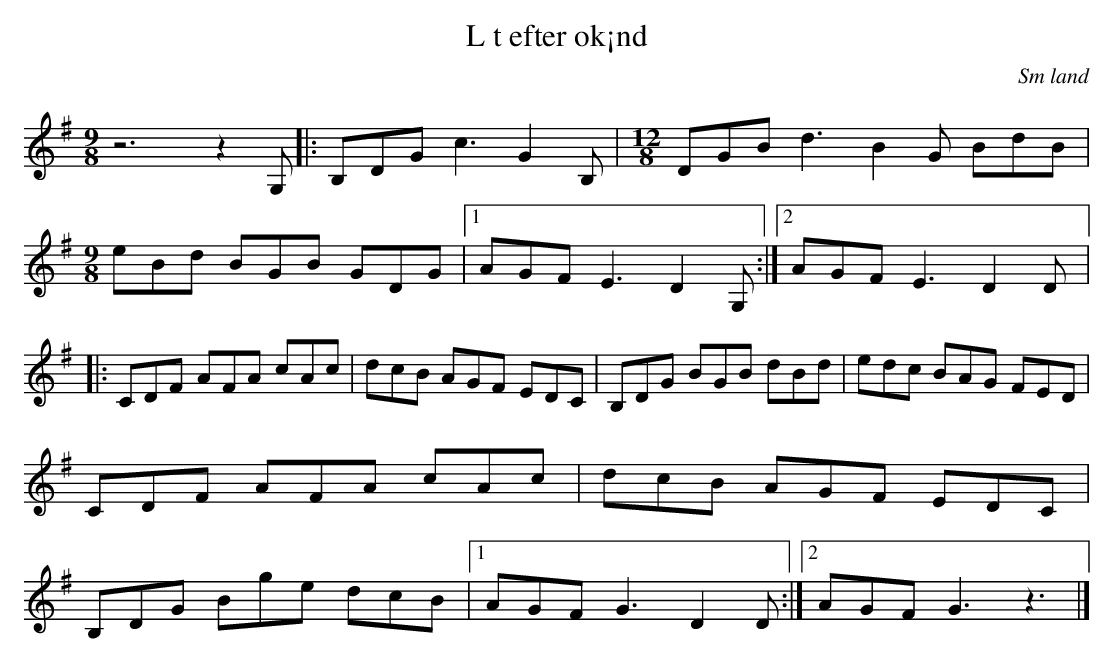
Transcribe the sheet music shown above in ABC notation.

X:1
T:L t efter ok¡nd
O:Sm land
M:9/8
L:1/8
K:G
 z6 z2 G, |: B,DG c3 G2 B, |[M:12/8] DGB d3 B2 G BdB |[M:9/8] eBd BGB  GDG |1 AGF E3 D2 G, :|2 AGF E3 D2 D |: CDF AFA cAc | dcB AGF EDC | B,DG BGB dBd | edc BAG FED | CDF AFA cAc | dcB AGF EDC | B,DG Bge dcB |1 AGF G3 D2 D :|2 AGF G3 z3 |]
